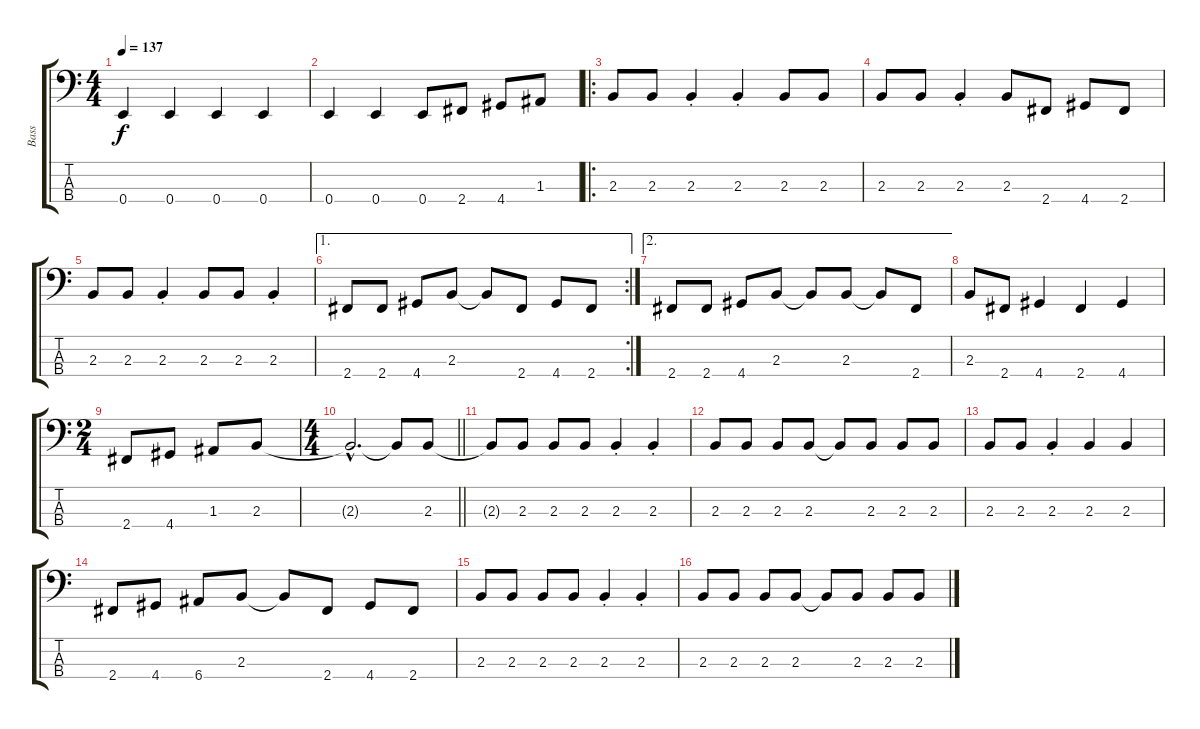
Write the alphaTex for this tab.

\track ("Bass" "Bass") {instrument electricbassfinger}
\staff {score tabs}
\tuning (G2 D2 A1 E1) {hide}
\ts (4 4)
\tempo 137
\clef f4
\ks c
0.4.4{dy f} 0.4.4 0.4.4 0.4.4 |
0.4.4 0.4.4 0.4.8 2.4.8 4.4.8 1.3.8 |
\ro
2.3.8 2.3.8 2.3{st}.4 2.3{st}.4 2.3.8 2.3.8 |
2.3.8 2.3.8 2.3{st}.4 2.3.8 2.4.8 4.4.8 2.4.8 |
2.3.8 2.3.8 2.3{st}.4 2.3.8 2.3.8 2.3{st}.4 |
\ae 1
\rc 2
2.4.8 2.4.8 4.4.8 2.3.8 2.3{t}.8 2.4.8 4.4.8 2.4.8 |
\ae 2
2.4.8 2.4.8 4.4.8 2.3.8 2.3{t}.8 2.3.8 2.3{t}.8 2.4.8 |
2.3.8 2.4.8 4.4.4 2.4.4 4.4.4 |
\ts (2 4)
2.4.8 4.4.8 1.3.8 2.3.8 |
\ts (4 4)
\barLineRight lightlight
2.3{hac t}.2{d} 2.3{t}.8 2.3.8 |
2.3{t}.8 2.3.8 2.3.8 2.3.8 2.3{st}.4 2.3{st}.4 |
2.3.8 2.3.8 2.3.8 2.3.8 2.3{t}.8 2.3.8 2.3.8 2.3.8 |
2.3.8 2.3.8 2.3{st}.4 2.3.4 2.3.4 |
2.4.8 4.4.8 6.4.8 2.3.8 2.3{t}.8 2.4.8 4.4.8 2.4.8 |
2.3.8 2.3.8 2.3.8 2.3.8 2.3{st}.4 2.3{st}.4 |
2.3.8 2.3.8 2.3.8 2.3.8 2.3{t}.8 2.3.8 2.3.8 2.3.8
